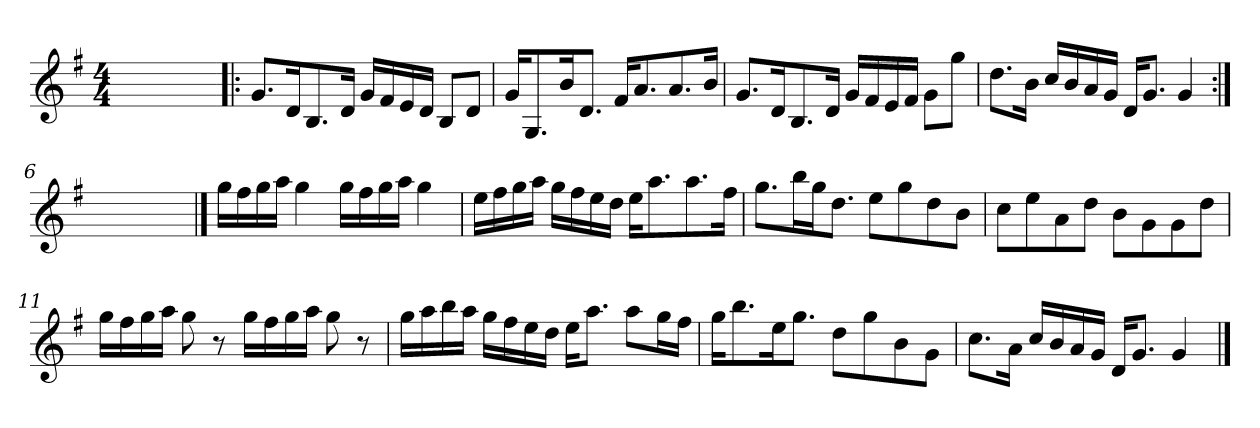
**kern
*part1
*staff1
*clefG2
*k[f#]
*G:
*M4/4
=1
1ryy
=2!|:
8.g/L
16d/K
8.B/
16d/Jk
16g/LL
16f#/
16e/
16d/JJ
8B/L
8d/J
=3
16g/KL
8.G/
16b/K
8.d/J
16f#/KL
8.a/
8.a/
16b/Jk
=4
8.g/L
16d/K
8.B/
16d/Jk
16g/LL
16f#/
16e/
16f#/JJ
8g\L
8gg\J
=5
8.dd\L
16b\Jk
16cc/LL
16b/
16a/
16g/JJ
16d/KL
8.g/J
4g/
!!LO:LB:g=z
=6:|!
1ryy
==7
16gg\LL
16ff#\
16gg\
16aa\JJ
4gg\
16gg\LL
16ff#\
16gg\
16aa\JJ
4gg\
=8
16ee\LL
16ff#\
16gg\
16aa\JJ
16gg\LL
16ff#\
16ee\
16dd\JJ
16ee\KL
8.aa\
8.aa\
16ff#\Jk
=9
8.gg\L
16bb\L
16gg\J
8.dd\J
8ee\L
8gg\
8dd\
8b\J
=10
8cc\L
8ee\
8a\
8dd\J
8b\L
8g\
8g\
8dd\J
!!LO:LB:g=z
=11
16gg\LL
16ff#\
16gg\
16aa\JJ
8gg\
8r
16gg\LL
16ff#\
16gg\
16aa\JJ
8gg\
8r
=12
16gg\LL
16aa\
16bb\
16aa\JJ
16gg\LL
16ff#\
16ee\
16dd\JJ
16ee\KL
8.aa\J
8aa\L
16gg\L
16ff#\JJ
=13
16gg\KL
8.bb\
16ee\K
8.gg\J
8dd\L
8gg\
8b\
8g\J
=14
8.cc\L
16a\Jk
16cc/LL
16b/
16a/
16g/JJ
16d/KL
8.g/J
4g/
==
*-
